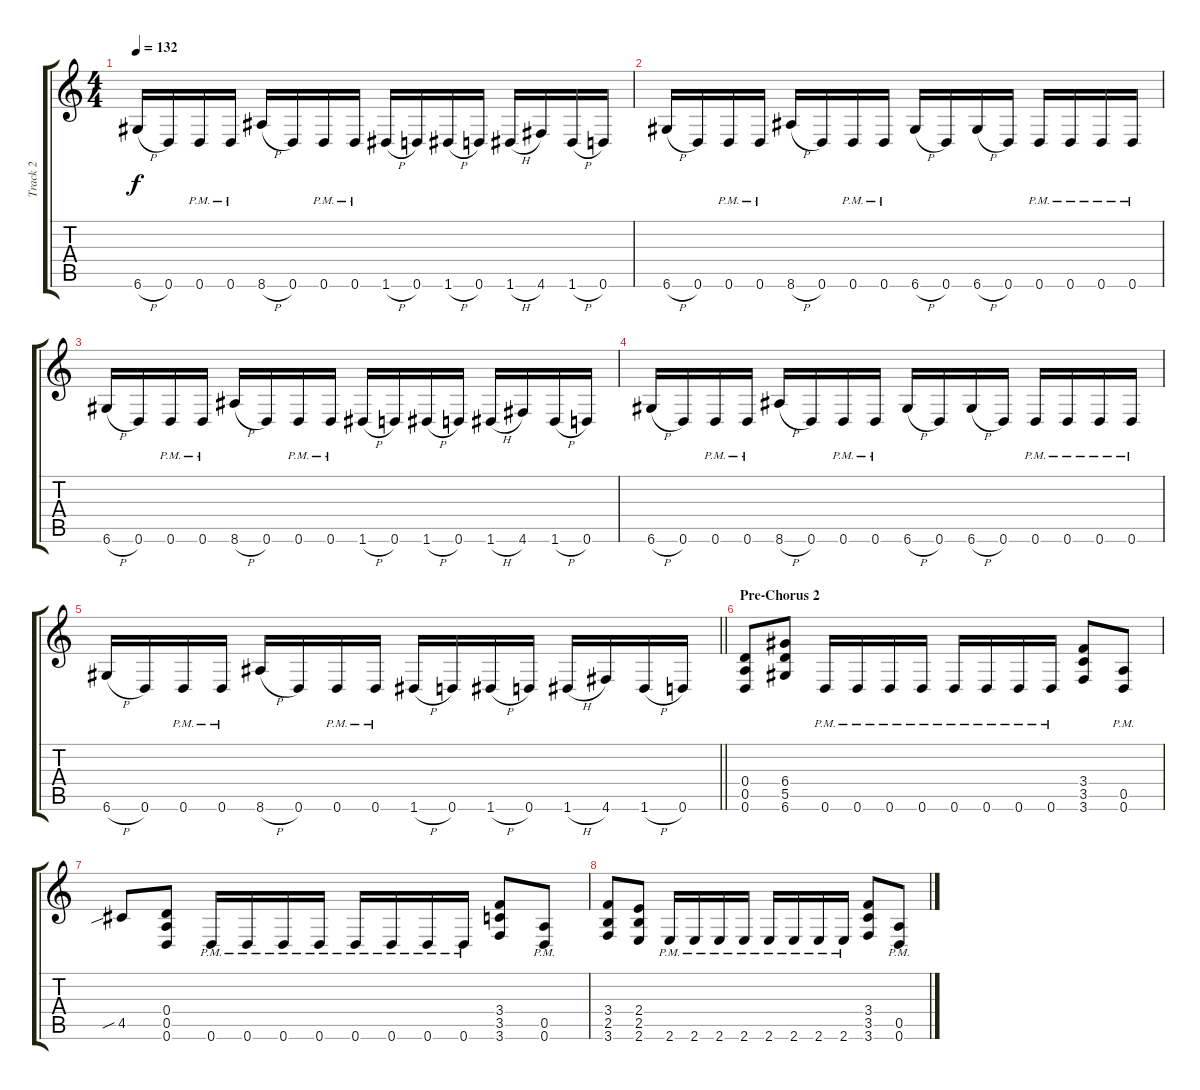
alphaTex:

\track ("Track 2" "Track 2") {instrument overdrivenguitar}
\staff {score tabs}
\tuning (E4 B3 G3 D3 A2 D2) {hide}
\ts (4 4)
\tempo 132
\clef g2
\ks c
6.6{h}.16{dy f} 0.6.16 0.6{pm}.16 0.6{pm}.16 8.6{h}.16 0.6.16 0.6{pm}.16 0.6{pm}.16 1.6{h}.16 0.6.16 1.6{h}.16 0.6.16 1.6{h}.16 4.6.16 1.6{h}.16 0.6.16 |
6.6{h}.16 0.6.16 0.6{pm}.16 0.6{pm}.16 8.6{h}.16 0.6.16 0.6{pm}.16 0.6{pm}.16 6.6{h}.16 0.6.16 6.6{h}.16 0.6.16 0.6{pm}.16 0.6{pm}.16 0.6{pm}.16 0.6{pm}.16 |
6.6{h}.16 0.6.16 0.6{pm}.16 0.6{pm}.16 8.6{h}.16 0.6.16 0.6{pm}.16 0.6{pm}.16 1.6{h}.16 0.6.16 1.6{h}.16 0.6.16 1.6{h}.16 4.6.16 1.6{h}.16 0.6.16 |
6.6{h}.16 0.6.16 0.6{pm}.16 0.6{pm}.16 8.6{h}.16 0.6.16 0.6{pm}.16 0.6{pm}.16 6.6{h}.16 0.6.16 6.6{h}.16 0.6.16 0.6{pm}.16 0.6{pm}.16 0.6{pm}.16 0.6{pm}.16 |
\barLineRight lightlight
6.6{h}.16 0.6.16 0.6{pm}.16 0.6{pm}.16 8.6{h}.16 0.6.16 0.6{pm}.16 0.6{pm}.16 1.6{h}.16 0.6.16 1.6{h}.16 0.6.16 1.6{h}.16 4.6.16 1.6{h}.16 0.6.16 |
\section ("" "Pre-Chorus 2")
(0.4 0.5 0.6).8 (6.4 5.5 6.6).8 0.6{pm}.16 0.6{pm}.16 0.6{pm}.16 0.6{pm}.16 0.6{pm}.16 0.6{pm}.16 0.6{pm}.16 0.6{pm}.16 (3.4 3.5 3.6).8 (0.5{pm} 0.6{pm}).8 |
4.5{sib}.8 (0.4 0.5 0.6).8 0.6{pm}.16 0.6{pm}.16 0.6{pm}.16 0.6{pm}.16 0.6{pm}.16 0.6{pm}.16 0.6{pm}.16 0.6{pm}.16 (3.4 3.5 3.6).8 (0.5{pm} 0.6{pm}).8 |
(3.4 2.5 3.6).8 (2.4 2.5 2.6).8 2.6{pm}.16 2.6{pm}.16 2.6{pm}.16 2.6{pm}.16 2.6{pm}.16 2.6{pm}.16 2.6{pm}.16 2.6{pm}.16 (3.4 3.5 3.6).8 (0.5{pm} 0.6{pm}).8
